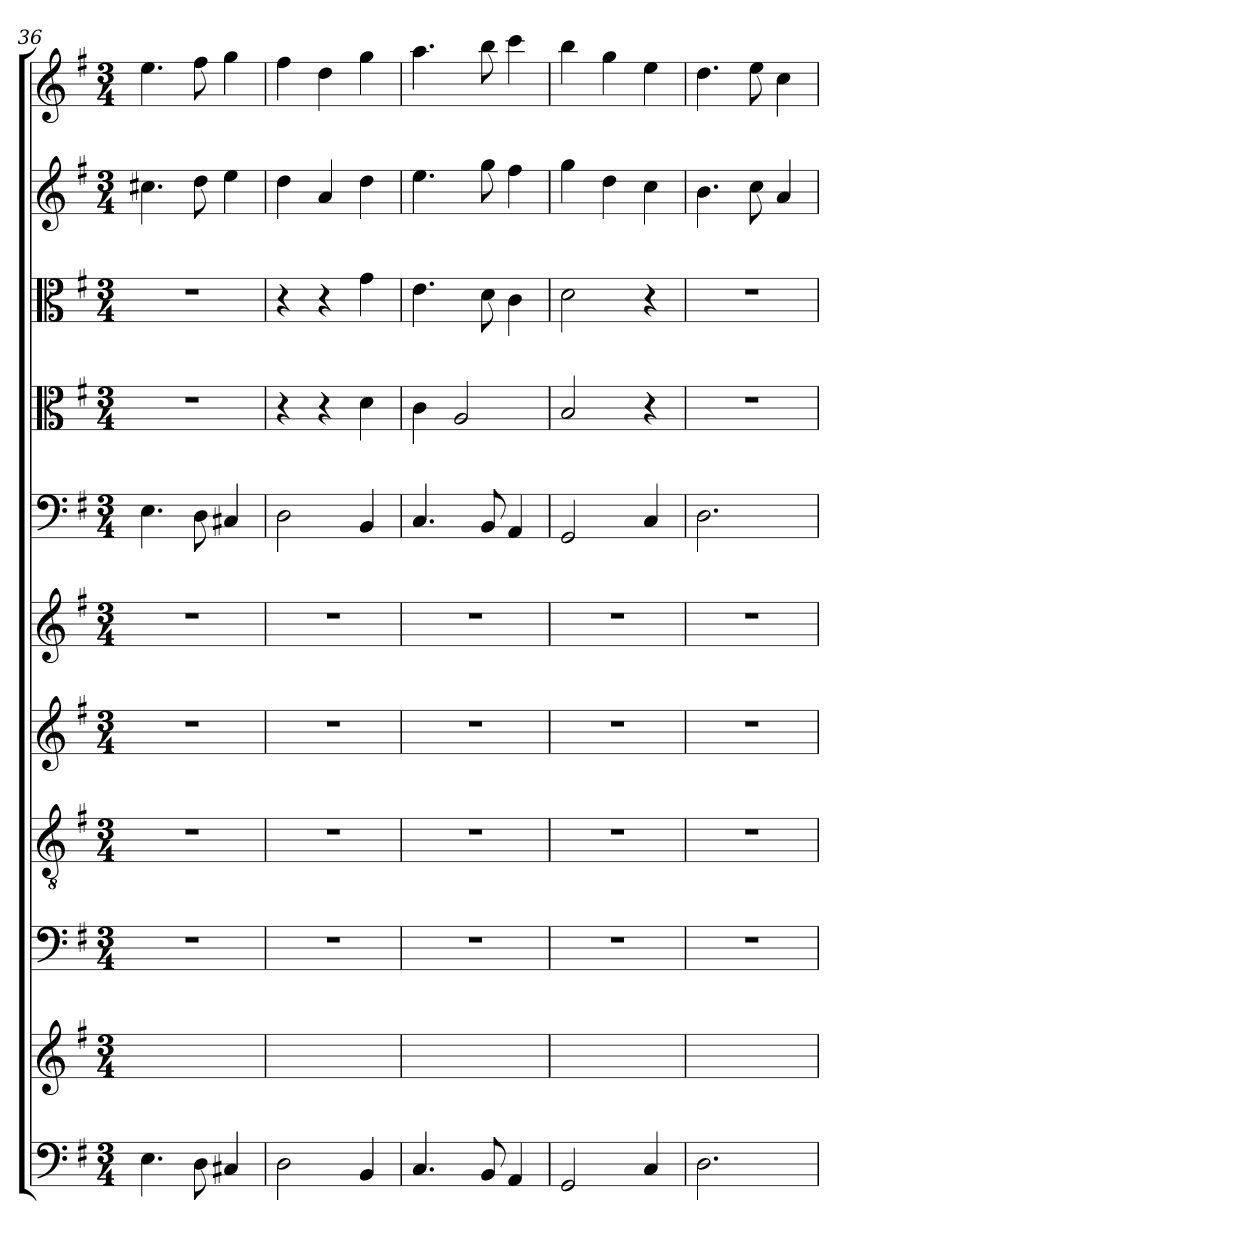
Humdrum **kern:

**kern	**kern	**kern	**kern	**kern	**kern	**kern	**kern	**kern	**kern	**kern
*part11	*part10	*part9	*part8	*part7	*part6	*part5	*part4	*part3	*part2	*part1
*staff11	*staff10	*staff9	*staff8	*staff7	*staff6	*staff5	*staff4	*staff3	*staff2	*staff1
*clefF4	*clefG2	*clefF4	*clefGv2	*clefG2	*clefG2	*clefF4	*clefC3	*clefC3	*clefG2	*clefG2
*k[f#]	*k[f#]	*k[f#]	*k[f#]	*k[f#]	*k[f#]	*k[f#]	*k[f#]	*k[f#]	*k[f#]	*k[f#]
*G:	*G:	*G:	*G:	*G:	*G:	*G:	*G:	*G:	*G:	*G:
*M3/4	*M3/4	*M3/4	*M3/4	*M3/4	*M3/4	*M3/4	*M3/4	*M3/4	*M3/4	*M3/4
=36	=36	=36	=36	=36	=36	=36	=36	=36	=36	=36
4.E\	2.ryy	2.r	2.r	2.r	2.r	4.E\	2.r	2.r	4.cc#X\	4.ee\
8D\	.	.	.	.	.	8D\	.	.	8dd\	8ff#\
4C#X/	.	.	.	.	.	4C#X/	.	.	4ee\	4gg\
=37	=37	=37	=37	=37	=37	=37	=37	=37	=37	=37
2D\	2.ryy	2.r	2.r	2.r	2.r	2D\	4r	4r	4dd\	4ff#\
.	.	.	.	.	.	.	4r	4r	4a/	4dd\
4BB/	.	.	.	.	.	4BB/	4d\	4g\	4dd\	4gg\
=38	=38	=38	=38	=38	=38	=38	=38	=38	=38	=38
4.C/	2.ryy	2.r	2.r	2.r	2.r	4.C/	4c\	4.e\	4.ee\	4.aa\
.	.	.	.	.	.	.	2A/	.	.	.
8BB/	.	.	.	.	.	8BB/	.	8d\	8gg\	8bb\
4AA/	.	.	.	.	.	4AA/	.	4c\	4ff#\	4ccc\
!!LO:PB:g=z
=39	=39	=39	=39	=39	=39	=39	=39	=39	=39	=39
2GG/	2.ryy	2.r	2.r	2.r	2.r	2GG/	2B/	2d\	4gg\	4bb\
.	.	.	.	.	.	.	.	.	4dd\	4gg\
4C/	.	.	.	.	.	4C/	4r	4r	4cc\	4ee\
=40	=40	=40	=40	=40	=40	=40	=40	=40	=40	=40
2.D\	2.ryy	2.r	2.r	2.r	2.r	2.D\	2.r	2.r	4.b\	4.dd\
.	.	.	.	.	.	.	.	.	8cc\	8ee\
.	.	.	.	.	.	.	.	.	4a/	4cc\
=	=	=	=	=	=	=	=	=	=	=
*-	*-	*-	*-	*-	*-	*-	*-	*-	*-	*-
